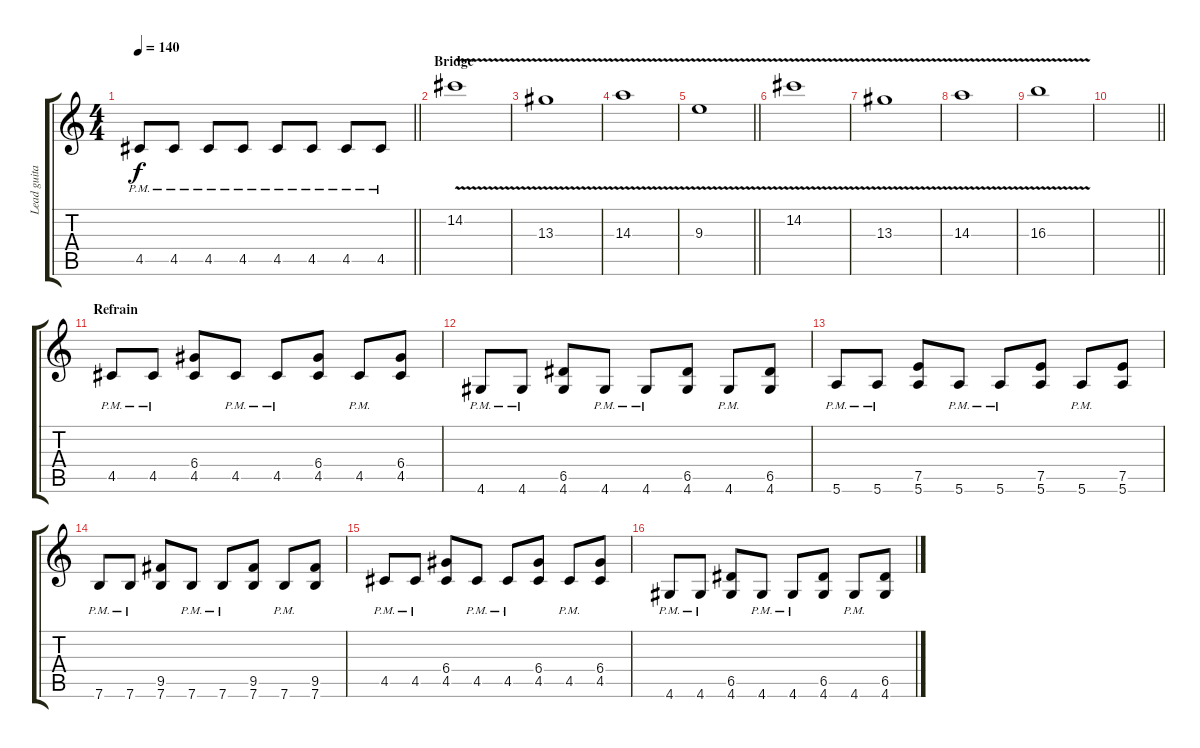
\track ("Lead guitar" "Lead guita") {instrument overdrivenguitar}
\staff {score tabs}
\tuning (E4 B3 G3 D3 A2 E2) {hide}
\ts (4 4)
\tempo 140
\clef g2
\barLineRight lightlight
\ks c
4.5{pm}.8{dy f} 4.5{pm}.8 4.5{pm}.8 4.5{pm}.8 4.5{pm}.8 4.5{pm}.8 4.5{pm}.8 4.5{pm}.8 |
\section ("" "Bridge")
14.2{v}.1 |
13.3{v}.1 |
14.3{v}.1 |
\barLineRight lightlight
9.3{v}.1 |
14.2{v}.1 |
13.3{v}.1 |
14.3{v}.1 |
16.3{v}.1 |
\barLineRight lightlight
|
\section ("" "Refrain")
4.5{pm}.8 4.5{pm}.8 (6.4 4.5).8 4.5{pm}.8 4.5{pm}.8 (6.4 4.5).8 4.5{pm}.8 (6.4 4.5).8 |
4.6{pm}.8 4.6{pm}.8 (6.5 4.6).8 4.6{pm}.8 4.6{pm}.8 (6.5 4.6).8 4.6{pm}.8 (6.5 4.6).8 |
5.6{pm}.8 5.6{pm}.8 (7.5 5.6).8 5.6{pm}.8 5.6{pm}.8 (7.5 5.6).8 5.6{pm}.8 (7.5 5.6).8 |
7.6{pm}.8 7.6{pm}.8 (9.5 7.6).8 7.6{pm}.8 7.6{pm}.8 (9.5 7.6).8 7.6{pm}.8 (9.5 7.6).8 |
4.5{pm}.8 4.5{pm}.8 (6.4 4.5).8 4.5{pm}.8 4.5{pm}.8 (6.4 4.5).8 4.5{pm}.8 (6.4 4.5).8 |
4.6{pm}.8 4.6{pm}.8 (6.5 4.6).8 4.6{pm}.8 4.6{pm}.8 (6.5 4.6).8 4.6{pm}.8 (6.5 4.6).8
